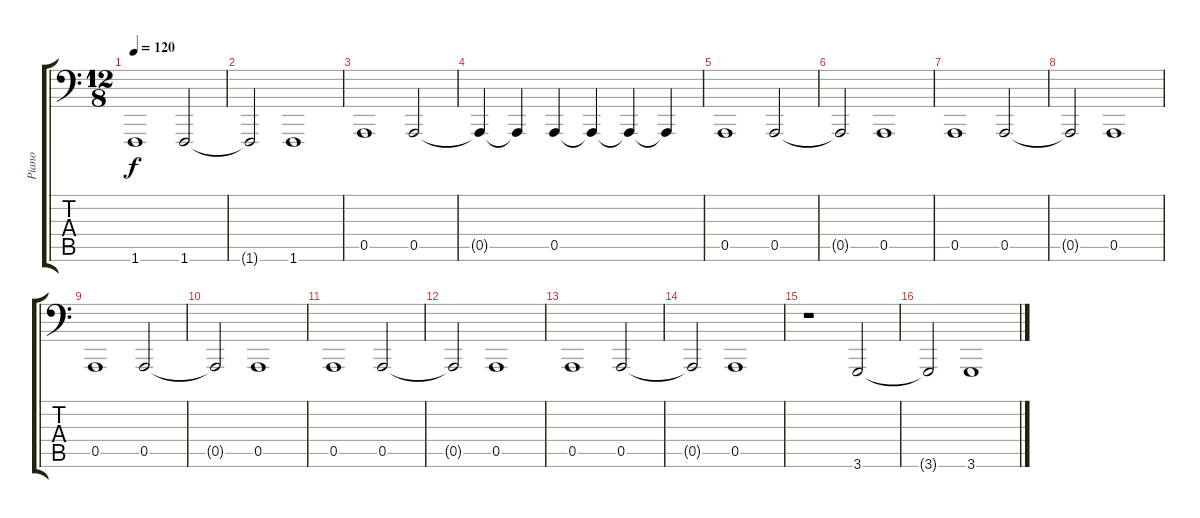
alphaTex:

\track ("Piano" "Piano") {instrument acousticgrandpiano}
\staff {score tabs}
\tuning (E3 B2 G2 D2 A1 E1) {hide}
\ts (12 8)
\tempo 120
\clef f4
\ks c
1.6.1{dy f} 1.6.2 |
1.6{t}.2 1.6.1 |
0.5.1 0.5.2 |
0.5{t}.4 0.5{t}.4 0.5.4 0.5{t}.4 0.5{t}.4 0.5{t}.4 |
0.5.1 0.5.2 |
0.5{t}.2 0.5.1 |
0.5.1 0.5.2 |
0.5{t}.2 0.5.1 |
0.5.1 0.5.2 |
0.5{t}.2 0.5.1 |
0.5.1 0.5.2 |
0.5{t}.2 0.5.1 |
0.5.1 0.5.2 |
0.5{t}.2 0.5.1 |
r.1 3.6.2 |
3.6{t}.2 3.6.1
